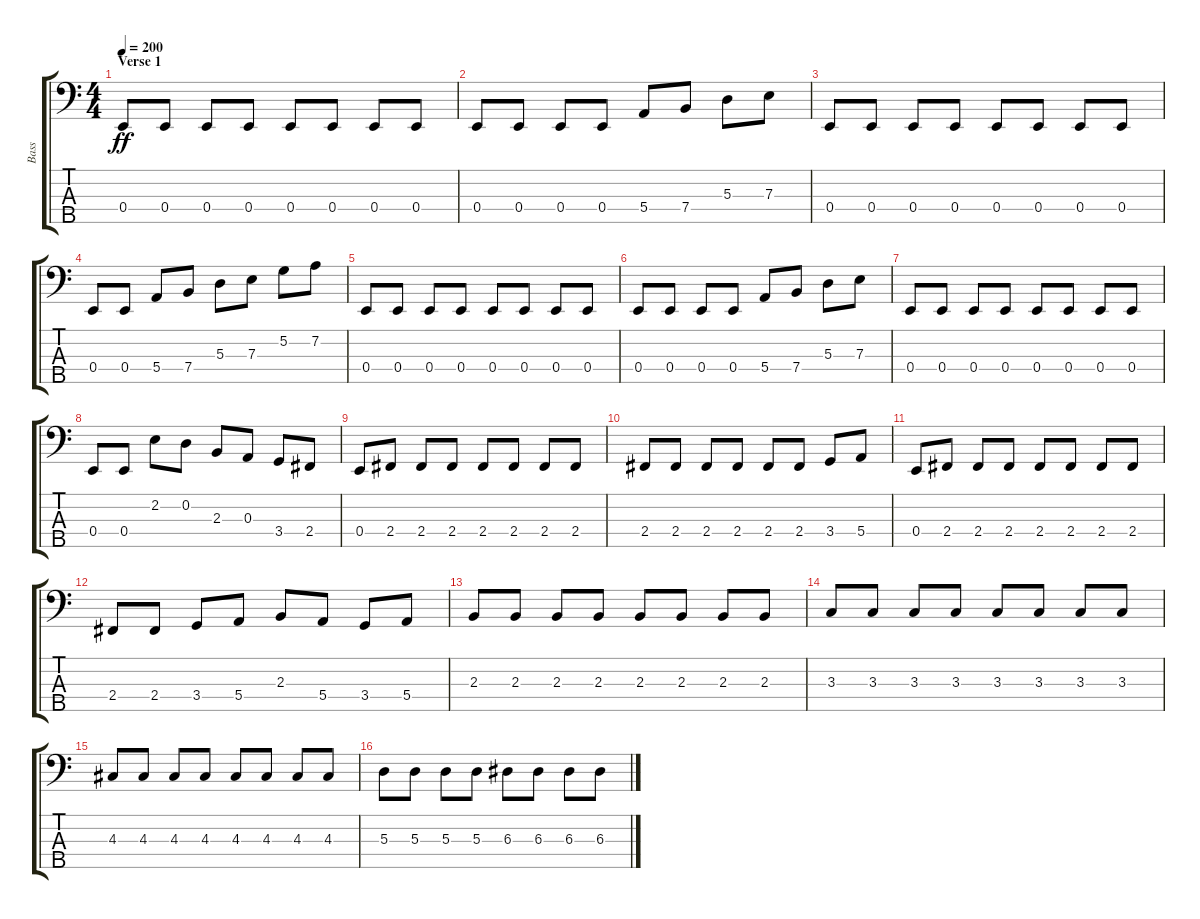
\track ("Bass" "Bass") {instrument electricbasspick}
\staff {score tabs}
\tuning (G2 D2 A1 E1 B0) {hide}
\ts (4 4)
\section ("" "Verse 1")
\tempo 200
\clef f4
\ks c
0.4.8{dy ff} 0.4.8 0.4.8 0.4.8 0.4.8 0.4.8 0.4.8 0.4.8 |
0.4.8 0.4.8 0.4.8 0.4.8 5.4.8 7.4.8 5.3.8 7.3.8 |
0.4.8 0.4.8 0.4.8 0.4.8 0.4.8 0.4.8 0.4.8 0.4.8 |
0.4.8 0.4.8 5.4.8 7.4.8 5.3.8 7.3.8 5.2.8 7.2.8 |
0.4.8 0.4.8 0.4.8 0.4.8 0.4.8 0.4.8 0.4.8 0.4.8 |
0.4.8 0.4.8 0.4.8 0.4.8 5.4.8 7.4.8 5.3.8 7.3.8 |
0.4.8 0.4.8 0.4.8 0.4.8 0.4.8 0.4.8 0.4.8 0.4.8 |
0.4.8 0.4.8 2.2.8 0.2.8 2.3.8 0.3.8 3.4.8 2.4.8 |
0.4.8 2.4.8 2.4.8 2.4.8 2.4.8 2.4.8 2.4.8 2.4.8 |
2.4.8 2.4.8 2.4.8 2.4.8 2.4.8 2.4.8 3.4.8 5.4.8 |
0.4.8 2.4.8 2.4.8 2.4.8 2.4.8 2.4.8 2.4.8 2.4.8 |
2.4.8 2.4.8 3.4.8 5.4.8 2.3.8 5.4.8 3.4.8 5.4.8 |
2.3.8 2.3.8 2.3.8 2.3.8 2.3.8 2.3.8 2.3.8 2.3.8 |
3.3.8 3.3.8 3.3.8 3.3.8 3.3.8 3.3.8 3.3.8 3.3.8 |
4.3.8 4.3.8 4.3.8 4.3.8 4.3.8 4.3.8 4.3.8 4.3.8 |
5.3.8 5.3.8 5.3.8 5.3.8 6.3.8 6.3.8 6.3.8 6.3.8
